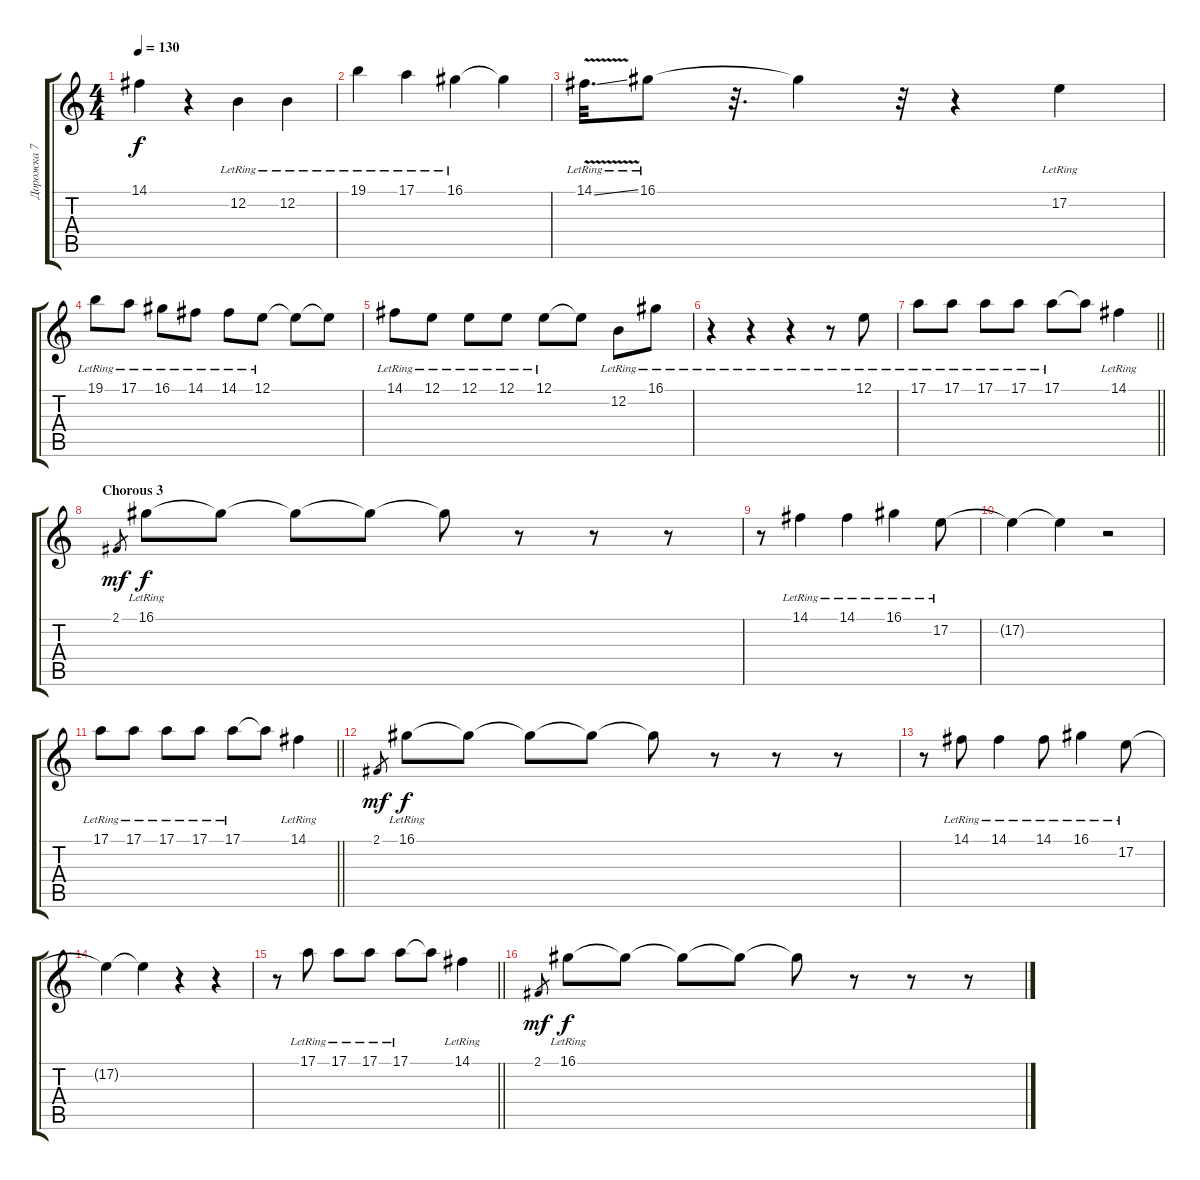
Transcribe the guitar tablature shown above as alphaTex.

\track ("Дорожка 7" "Дорожка 7") {instrument clavinet}
\staff {score tabs}
\tuning (E4 B3 G3 D3 A2 E2) {hide}
\ts (4 4)
\tempo 130
\clef g2
\ks c
14.1{t}.4{dy f} r.4 12.2{lr}.4 12.2{lr}.4 |
19.1{lr}.4 17.1{lr}.4 16.1{lr}.4 16.1{t}.4 |
14.1{v ss lr}.32{d} 16.1{lr}.8 r.32{d} 16.1{t}.4 r.32 r.4 17.2{lr}.4 |
19.1{lr}.8 17.1{lr}.8 16.1{lr}.8 14.1{lr}.8 14.1{lr}.8 12.1{lr}.8 12.1{t}.8 12.1{t}.8 |
14.1{lr}.8 12.1{lr}.8 12.1{lr}.8 12.1{lr}.8 12.1{lr}.8 12.1{t}.8 12.2{lr}.8 16.1{lr}.8 |
r.4 r.4 r.4 r.8 12.1{lr}.8 |
\barLineRight lightlight
17.1{lr}.8 17.1{lr}.8 17.1{lr}.8 17.1{lr}.8 17.1{lr}.8 17.1{t}.8 14.1{lr}.4 |
\section ("" "Chorous 3")
2.1.8{gr dy mf} 16.1{lr}.8{dy f} 16.1{t}.8 16.1{t}.8 16.1{t}.8 16.1{t}.8 r.8 r.8 r.8 |
r.8 14.1{lr}.4 14.1{lr}.4 16.1{lr}.4 17.2{lr}.8 |
17.2{t}.4 17.2{t}.4 r.2 |
\barLineRight lightlight
17.1{lr}.8 17.1{lr}.8 17.1{lr}.8 17.1{lr}.8 17.1{lr}.8 17.1{t}.8 14.1{lr}.4 |
2.1.8{gr dy mf} 16.1{lr}.8{dy f} 16.1{t}.8 16.1{t}.8 16.1{t}.8 16.1{t}.8 r.8 r.8 r.8 |
r.8 14.1{lr}.8 14.1{lr}.4 14.1{lr}.8 16.1{lr}.4 17.2{lr}.8 |
17.2{t}.4 17.2{t}.4 r.4 r.4 |
\barLineRight lightlight
r.8 17.1{lr}.8 17.1{lr}.8 17.1{lr}.8 17.1{lr}.8 17.1{t}.8 14.1{lr}.4 |
2.1.8{gr dy mf} 16.1{lr}.8{dy f} 16.1{t}.8 16.1{t}.8 16.1{t}.8 16.1{t}.8 r.8 r.8 r.8
